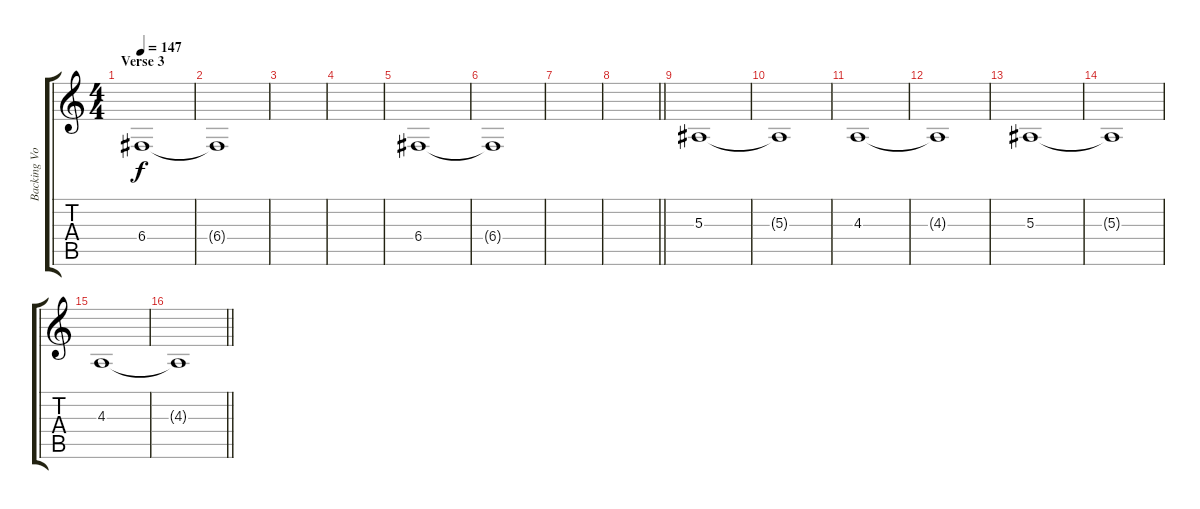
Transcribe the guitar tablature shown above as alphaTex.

\track ("Backing Vocal" "Backing Vo") {instrument choiraahs}
\staff {score tabs}
\tuning (D4 A3 F3 C3 G2 D2) {hide}
\ts (4 4)
\section ("" "Verse 3")
\tempo 147
\clef g2
\ks c
6.4.1{dy f} |
6.4{t}.1 |
|
|
6.4.1 |
6.4{t}.1 |
|
\barLineRight lightlight
|
\section ("" "")
5.3.1 |
5.3{t}.1 |
4.3.1 |
4.3{t}.1 |
5.3.1 |
5.3{t}.1 |
4.3.1 |
\barLineRight lightlight
4.3{t}.1
